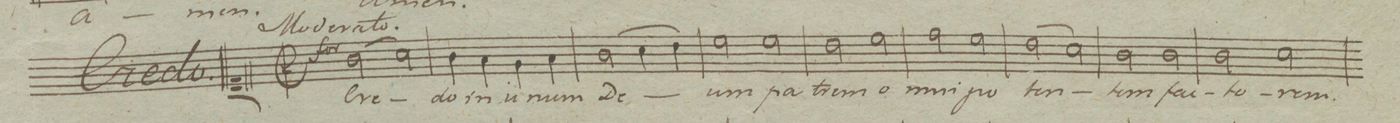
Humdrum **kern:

**kern	**text	**dynam
*I"Soprano Solo.	*	*
*clefC1	*	*
*k[]	*	*
*met(c|)	*	*
*M2/2	*	*
*2\right	*	*
(2g\	Cre-	f
2a\)	.	.
=2	=2	=2
4g\	-do	.
4f\	in	.
4e\	u-	.
4f\	-num	.
=3	=3	=3
(2g\	De-	.
4a\	.	.
4b\)	.	.
=4	=4	=4
2cc\	-um	.
2cc\	pa-	.
=5	=5	=5
2b\	-trem	.
2cc\	o-	.
=6	=6	=6
2dd\	-mni-	.
2cc\	-po-	.
=7	=7	=7
(2b\	-ten-	.
2a\)	.	.
=8	=8	=8
2g\	-tem	.
2g\	fac-	.
=9	=9	=9
2g\	-to-	.
2a\	-rem	.
=10	=10	=10
*-	*-	*-
